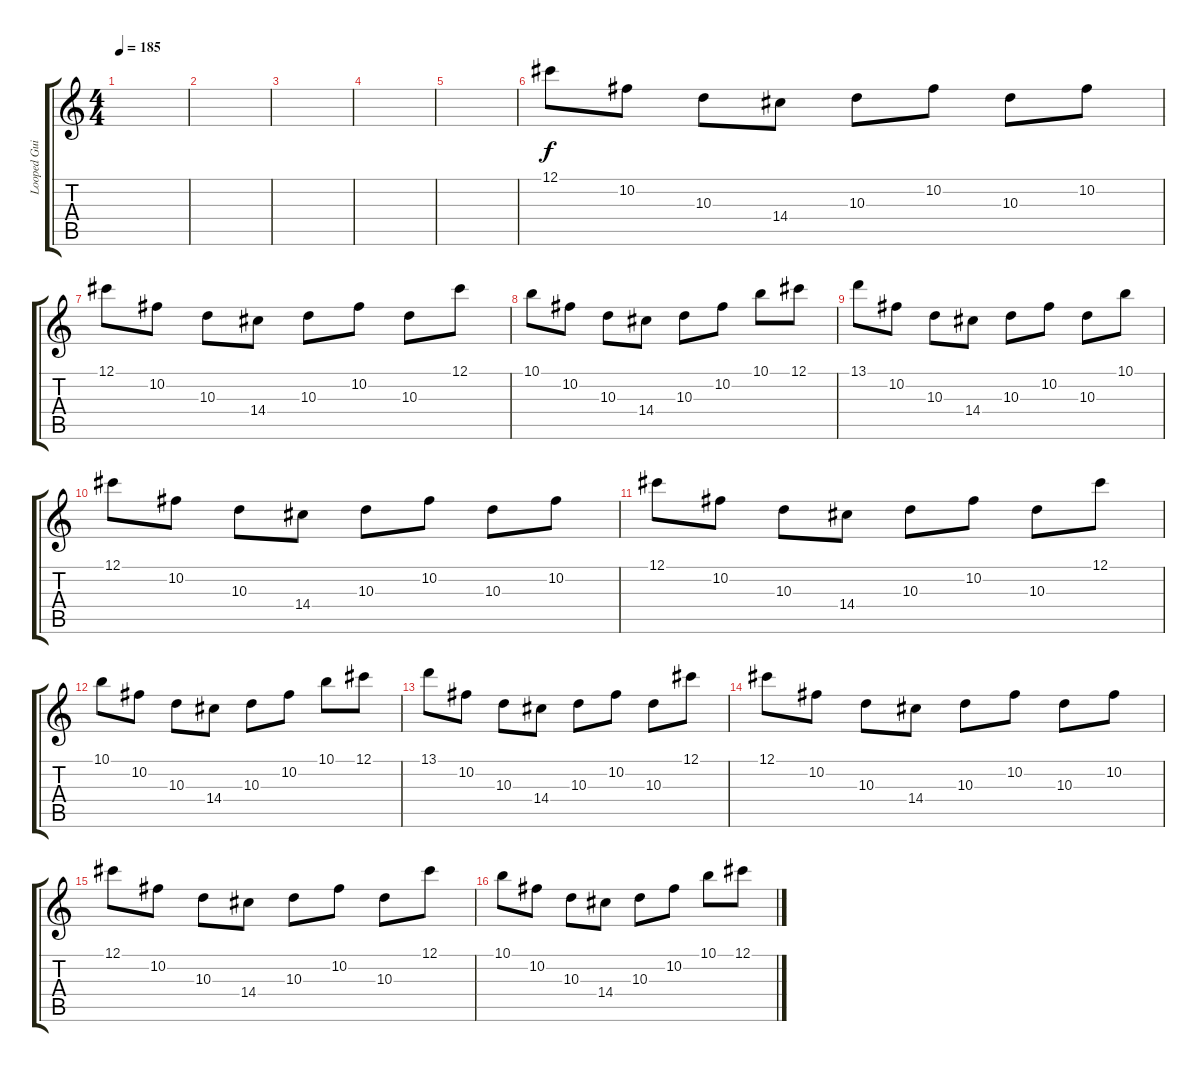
\track ("Looped Guitar" "Looped Gui") {instrument overdrivenguitar}
\staff {score tabs}
\tuning (Db4 Ab3 E3 B2 Gb2 B1) {hide}
\ts (4 4)
\tempo 185
\clef g2
\ks c
|
|
|
|
|
12.1.8 10.2.8 10.3.8 14.4.8 10.3.8 10.2.8 10.3.8 10.2.8 |
12.1.8 10.2.8 10.3.8 14.4.8 10.3.8 10.2.8 10.3.8 12.1.8 |
10.1.8 10.2.8 10.3.8 14.4.8 10.3.8 10.2.8 10.1.8 12.1.8 |
13.1.8 10.2.8 10.3.8 14.4.8 10.3.8 10.2.8 10.3.8 10.1.8 |
12.1.8 10.2.8 10.3.8 14.4.8 10.3.8 10.2.8 10.3.8 10.2.8 |
12.1.8 10.2.8 10.3.8 14.4.8 10.3.8 10.2.8 10.3.8 12.1.8 |
10.1.8 10.2.8 10.3.8 14.4.8 10.3.8 10.2.8 10.1.8 12.1.8 |
13.1.8 10.2.8 10.3.8 14.4.8 10.3.8 10.2.8 10.3.8 12.1.8 |
12.1.8 10.2.8 10.3.8 14.4.8 10.3.8 10.2.8 10.3.8 10.2.8 |
12.1.8 10.2.8 10.3.8 14.4.8 10.3.8 10.2.8 10.3.8 12.1.8 |
10.1.8 10.2.8 10.3.8 14.4.8 10.3.8 10.2.8 10.1.8 12.1.8
